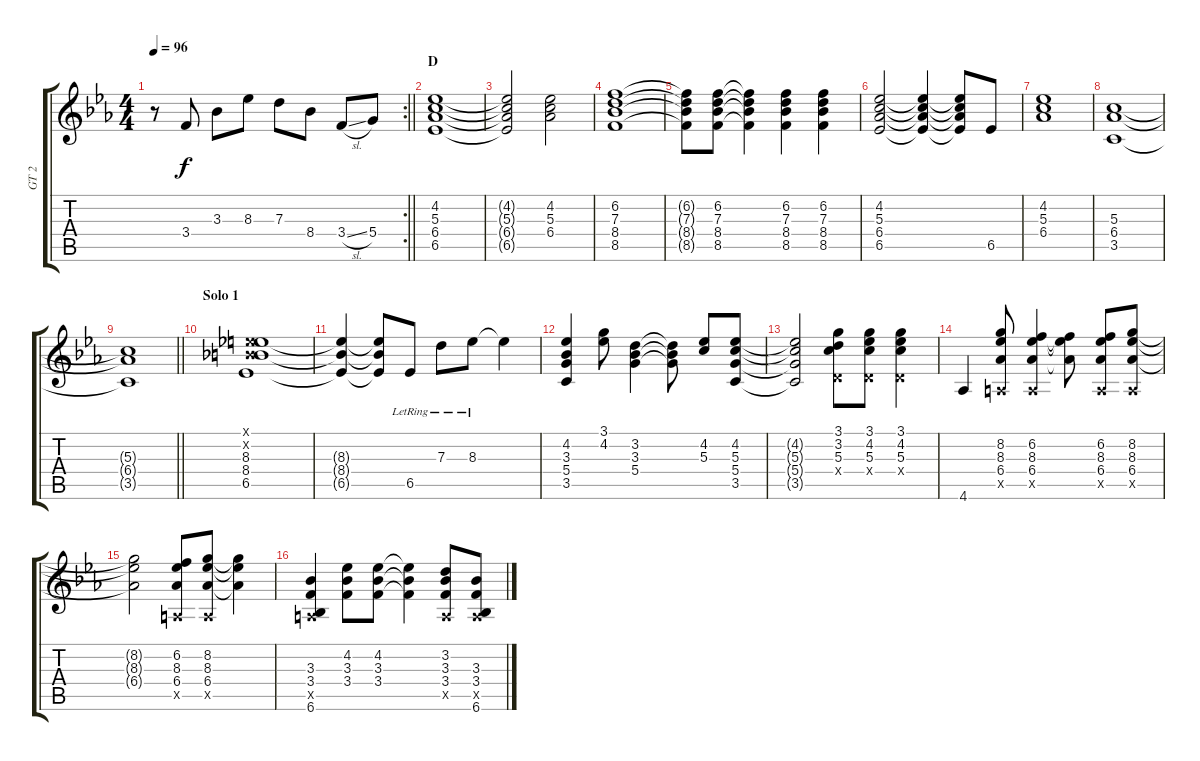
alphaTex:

\track ("GT 2" "GT 2") {instrument electricguitarclean}
\staff {score tabs}
\tuning (E4 B3 G3 D3 A2 E2) {hide}
\rc 2
\ts (4 4)
\tempo 96
\clef g2
\barLineRight lightlight
\ks cminor
r.8{dy f} 3.4.8 3.3.8 8.3.8 7.3.8 8.4.8 3.4{sl}.8 5.4.8 |
\section ("" "D")
(4.2 5.3 6.4 6.5).1 |
(4.2{t} 5.3{t} 6.4{t} 6.5{t}).2 (4.2 5.3 6.4).2 |
(6.2 7.3 8.4 8.5).1 |
(6.2{t} 7.3{t} 8.4{t} 8.5{t}).8 (6.2 7.3 8.4 8.5).8 (6.2{t} 7.3{t} 8.4{t} 8.5{t}).4 (6.2 7.3 8.4 8.5).4 (6.2 7.3 8.4 8.5).4 |
(4.2 5.3 6.4 6.5).2 (4.2{t} 5.3{t} 6.4{t} 6.5{t}).4 (4.2{t} 5.3{t} 6.4{t} 6.5{t}).8 6.5.8 |
(4.2 5.3 6.4).1 |
(5.3 6.4 3.5).1 |
\barLineRight lightlight
(5.3{t} 6.4{t} 3.5{t}).1 |
\section ("" "Solo 1")
(0.1{x} 0.2{x} 8.3 8.4 6.5).1 |
(8.3{t} 8.4{t} 6.5{t}).4 (8.3{t} 8.4{t} 6.5{t}).8 6.5{lr}.8 7.3{lr}.8 8.3{lr}.8 8.3{t}.4 |
(4.2 3.3 5.4 3.5).4 (3.1 4.2).8 (3.2 3.3 5.4).4 (3.2{t} 3.3{t} 5.4{t}).8 (4.2 5.3).8 (4.2 5.3 5.4 3.5).8 |
(4.2{t} 5.3{t} 5.4{t} 3.5{t}).2 (3.1 3.2 5.3 0.4{x}).8 (3.1 4.2 5.3 0.4{x}).8 (3.1 4.2 5.3 0.4{x}).4 |
4.6.4 (8.2 8.3 6.4 0.5{x}).8 (6.2 8.3 6.4 0.5{x}).4 (6.2{t} 8.3{t} 6.4{t}).8 (6.2 8.3 6.4 0.5{x}).8 (8.2 8.3 6.4 0.5{x}).8 |
(8.2{t} 8.3{t} 6.4{t}).2 (6.2 8.3 6.4 0.5{x}).8 (8.2 8.3 6.4 0.5{x}).8 (8.2{t} 8.3{t} 6.4{t}).4 |
(3.3 3.4 0.5{x} 6.6).4 (4.2 3.3 3.4).8 (4.2 3.3 3.4).8 (4.2{t} 3.3{t} 3.4{t}).4 (3.2 3.3 3.4 0.5{x}).8 (3.3 3.4 0.5{x} 6.6).8
